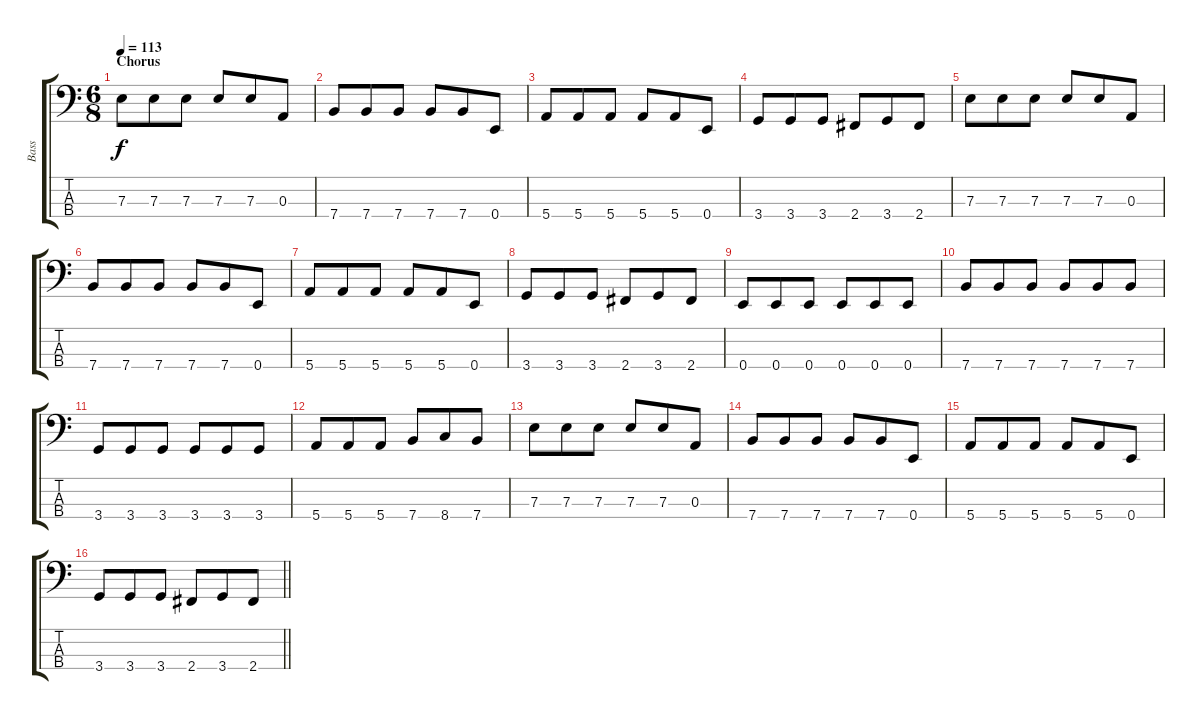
\track ("Bass" "Bass") {instrument electricbassfinger}
\staff {score tabs}
\tuning (G2 D2 A1 E1) {hide}
\ts (6 8)
\section ("" "Chorus")
\tempo 113
\clef f4
\ks c
7.3.8{dy f} 7.3.8 7.3.8 7.3.8 7.3.8 0.3.8 |
7.4.8 7.4.8 7.4.8 7.4.8 7.4.8 0.4.8 |
5.4.8 5.4.8 5.4.8 5.4.8 5.4.8 0.4.8 |
3.4.8 3.4.8 3.4.8 2.4.8 3.4.8 2.4.8 |
7.3.8 7.3.8 7.3.8 7.3.8 7.3.8 0.3.8 |
7.4.8 7.4.8 7.4.8 7.4.8 7.4.8 0.4.8 |
5.4.8 5.4.8 5.4.8 5.4.8 5.4.8 0.4.8 |
3.4.8 3.4.8 3.4.8 2.4.8 3.4.8 2.4.8 |
0.4.8 0.4.8 0.4.8 0.4.8 0.4.8 0.4.8 |
7.4.8 7.4.8 7.4.8 7.4.8 7.4.8 7.4.8 |
3.4.8 3.4.8 3.4.8 3.4.8 3.4.8 3.4.8 |
5.4.8 5.4.8 5.4.8 7.4.8 8.4.8 7.4.8 |
7.3.8 7.3.8 7.3.8 7.3.8 7.3.8 0.3.8 |
7.4.8 7.4.8 7.4.8 7.4.8 7.4.8 0.4.8 |
5.4.8 5.4.8 5.4.8 5.4.8 5.4.8 0.4.8 |
\barLineRight lightlight
3.4.8 3.4.8 3.4.8 2.4.8 3.4.8 2.4.8
